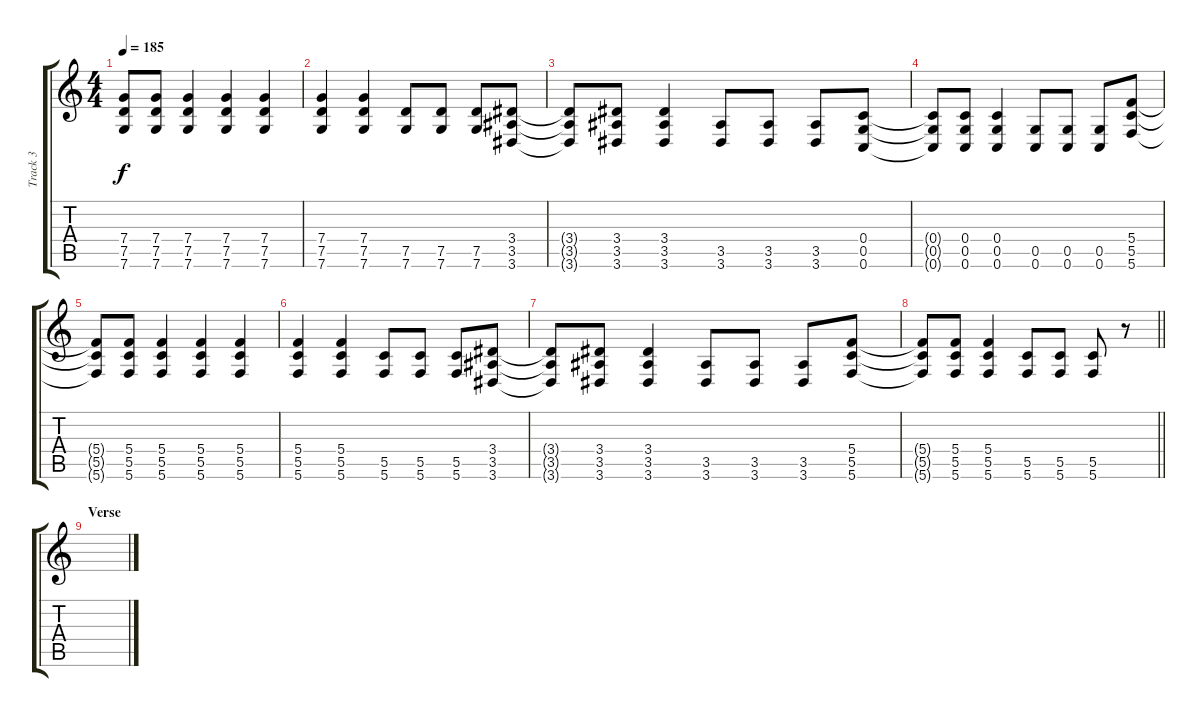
\track ("Track 3" "Track 3") {instrument distortionguitar}
\staff {score tabs}
\tuning (D4 A3 F3 C3 G2 C2) {hide}
\ts (4 4)
\tempo 185
\clef g2
\ks c
(7.4{t} 7.5{t} 7.6{t}).8{dy f} (7.4 7.5 7.6).8 (7.4 7.5 7.6).4 (7.4 7.5 7.6).4 (7.4 7.5 7.6).4 |
(7.4 7.5 7.6).4 (7.4 7.5 7.6).4 (7.5 7.6).8 (7.5 7.6).8 (7.5 7.6).8 (3.4 3.5 3.6).8 |
(3.4{t} 3.5{t} 3.6{t}).8 (3.4 3.5 3.6).8 (3.4 3.5 3.6).4 (3.5 3.6).8 (3.5 3.6).8 (3.5 3.6).8 (0.4 0.5 0.6).8 |
(0.4{t} 0.5{t} 0.6{t}).8 (0.4 0.5 0.6).8 (0.4 0.5 0.6).4 (0.5 0.6).8 (0.5 0.6).8 (0.5 0.6).8 (5.4 5.5 5.6).8 |
(5.4{t} 5.5{t} 5.6{t}).8 (5.4 5.5 5.6).8 (5.4 5.5 5.6).4 (5.4 5.5 5.6).4 (5.4 5.5 5.6).4 |
(5.4 5.5 5.6).4 (5.4 5.5 5.6).4 (5.5 5.6).8 (5.5 5.6).8 (5.5 5.6).8 (3.4 3.5 3.6).8 |
(3.4{t} 3.5{t} 3.6{t}).8 (3.4 3.5 3.6).8 (3.4 3.5 3.6).4 (3.5 3.6).8 (3.5 3.6).8 (3.5 3.6).8 (5.4 5.5 5.6).8 |
\barLineRight lightlight
(5.4{t} 5.5{t} 5.6{t}).8 (5.4 5.5 5.6).8 (5.4 5.5 5.6).4 (5.5 5.6).8 (5.5 5.6).8 (5.5 5.6).8 r.8 |
\section ("" "Verse")
